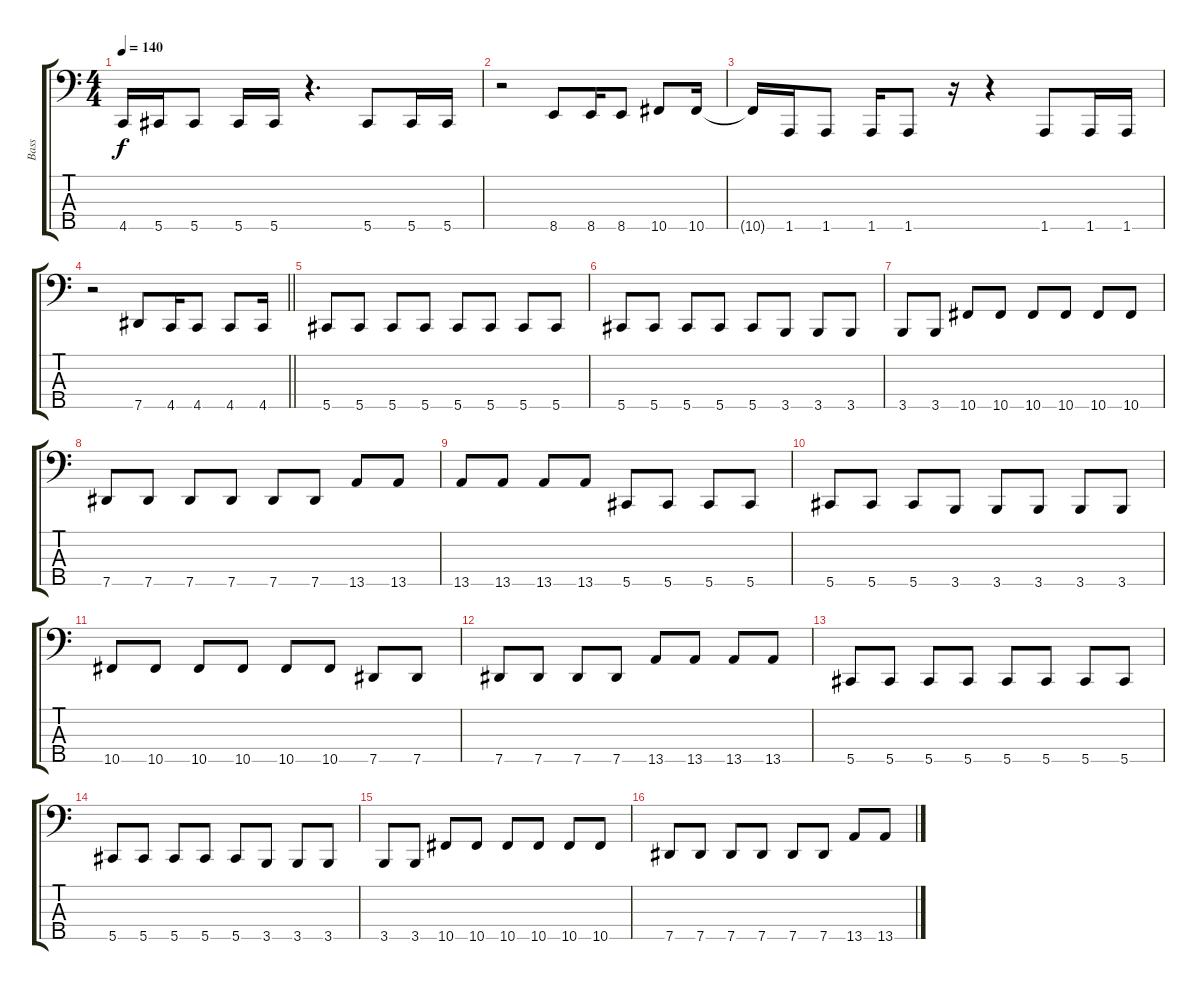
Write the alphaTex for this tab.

\track ("Bass" "Bass") {instrument electricbasspick}
\staff {score tabs}
\tuning (Eb2 Db2 Ab1 Eb1 Ab0) {hide}
\ts (4 4)
\tempo 140
\clef f4
\ks c
4.5{t}.16{dy f} 5.5.16 5.5.8 5.5.16 5.5.16 r.4{d} 5.5.8 5.5.16 5.5.16 |
r.2 8.5.8 8.5.16 8.5.8 10.5.8 10.5.16 |
10.5{t}.16 1.5.16 1.5.8 1.5.16 1.5.8 r.16 r.4 1.5.8 1.5.16 1.5.16 |
\barLineRight lightlight
r.2 7.5.8 4.5.16 4.5.8 4.5.8 4.5.16 |
\section ("" "")
5.5.8 5.5.8 5.5.8 5.5.8 5.5.8 5.5.8 5.5.8 5.5.8 |
5.5.8 5.5.8 5.5.8 5.5.8 5.5.8 3.5.8 3.5.8 3.5.8 |
3.5.8 3.5.8 10.5.8 10.5.8 10.5.8 10.5.8 10.5.8 10.5.8 |
7.5.8 7.5.8 7.5.8 7.5.8 7.5.8 7.5.8 13.5.8 13.5.8 |
13.5.8 13.5.8 13.5.8 13.5.8 5.5.8 5.5.8 5.5.8 5.5.8 |
5.5.8 5.5.8 5.5.8 3.5.8 3.5.8 3.5.8 3.5.8 3.5.8 |
10.5.8 10.5.8 10.5.8 10.5.8 10.5.8 10.5.8 7.5.8 7.5.8 |
7.5.8 7.5.8 7.5.8 7.5.8 13.5.8 13.5.8 13.5.8 13.5.8 |
5.5.8 5.5.8 5.5.8 5.5.8 5.5.8 5.5.8 5.5.8 5.5.8 |
5.5.8 5.5.8 5.5.8 5.5.8 5.5.8 3.5.8 3.5.8 3.5.8 |
3.5.8 3.5.8 10.5.8 10.5.8 10.5.8 10.5.8 10.5.8 10.5.8 |
7.5.8 7.5.8 7.5.8 7.5.8 7.5.8 7.5.8 13.5.8 13.5.8
